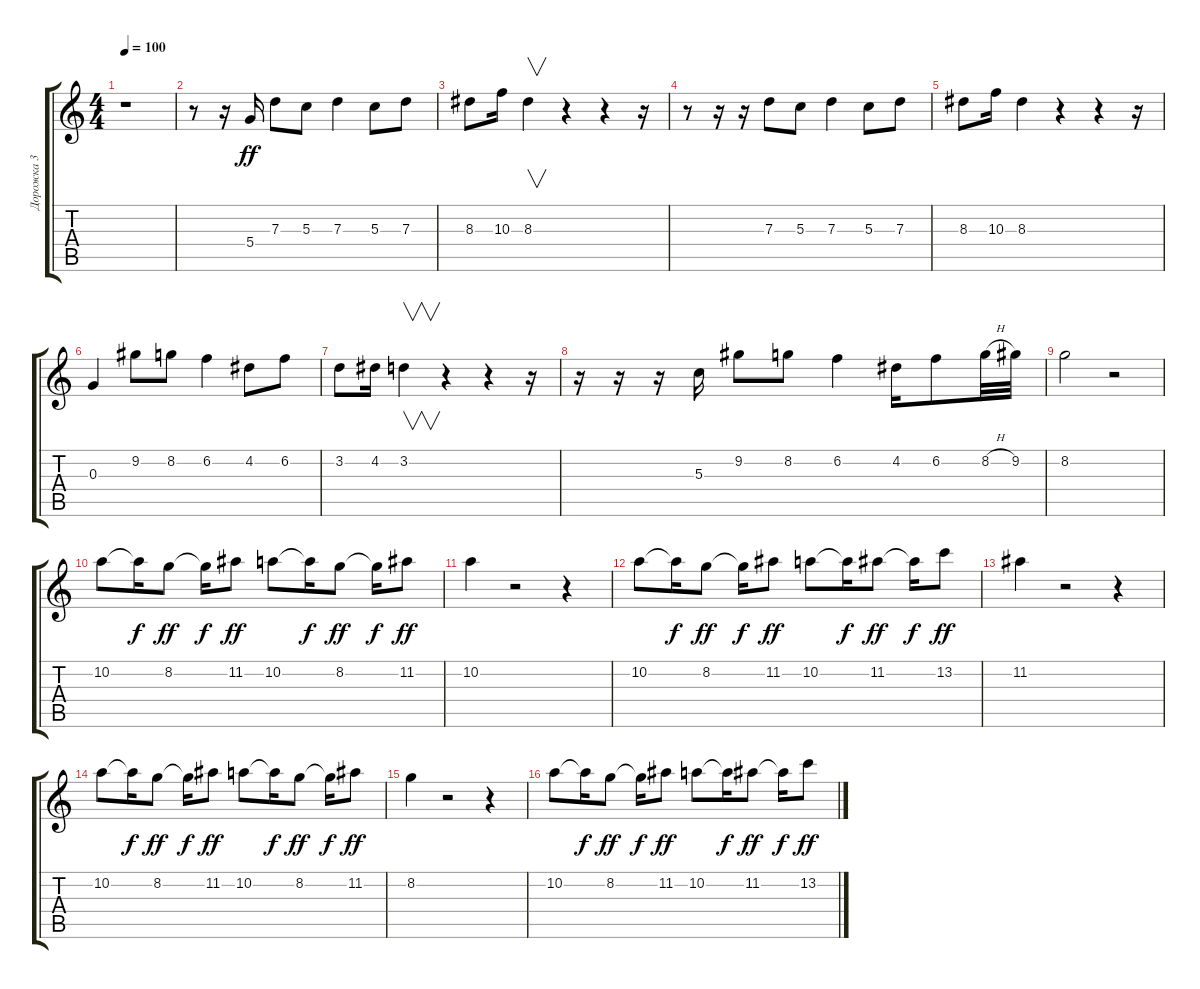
\track ("Дорожка 3" "Дорожка 3") {instrument contrabass}
\staff {score tabs}
\tuning (E4 B3 G3 D3 A2 D2) {hide}
\ts (4 4)
\tempo 100
\clef g2
\ks c
r.1{dy ff} |
r.8 r.16 5.4.16 7.3.8 5.3.8 7.3.4 5.3.8 7.3.8 |
8.3.8 10.3.16 8.3.4{v} r.4 r.4 r.16 |
r.8 r.16 r.16 7.3.8 5.3.8 7.3.4 5.3.8 7.3.8 |
8.3.8 10.3.16 8.3.4 r.4 r.4 r.16 |
0.3.4 9.2.8 8.2.8 6.2.4 4.2.8 6.2.8 |
3.2.8 4.2.16 3.2.4{v} r.4 r.4 r.16 |
r.16 r.16 r.16 5.3.16 9.2.8 8.2.8 6.2.4 4.2.16 6.2.8 8.2{h}.32 9.2.32 |
8.2.2 r.2 |
10.2.8 10.2{t}.16{dy f} 8.2.8{dy ff} 8.2{t}.16{dy f} 11.2.8{dy ff} 10.2.8 10.2{t}.16{dy f} 8.2.8{dy ff} 8.2{t}.16{dy f} 11.2.8{dy ff} |
10.2.4 r.2 r.4 |
10.2.8 10.2{t}.16{dy f} 8.2.8{dy ff} 8.2{t}.16{dy f} 11.2.8{dy ff} 10.2.8 10.2{t}.16{dy f} 11.2.8{dy ff} 11.2{t}.16{dy f} 13.2.8{dy ff} |
11.2.4 r.2 r.4 |
10.2.8 10.2{t}.16{dy f} 8.2.8{dy ff} 8.2{t}.16{dy f} 11.2.8{dy ff} 10.2.8 10.2{t}.16{dy f} 8.2.8{dy ff} 8.2{t}.16{dy f} 11.2.8{dy ff} |
8.2.4 r.2 r.4 |
10.2.8 10.2{t}.16{dy f} 8.2.8{dy ff} 8.2{t}.16{dy f} 11.2.8{dy ff} 10.2.8 10.2{t}.16{dy f} 11.2.8{dy ff} 11.2{t}.16{dy f} 13.2.8{dy ff}
